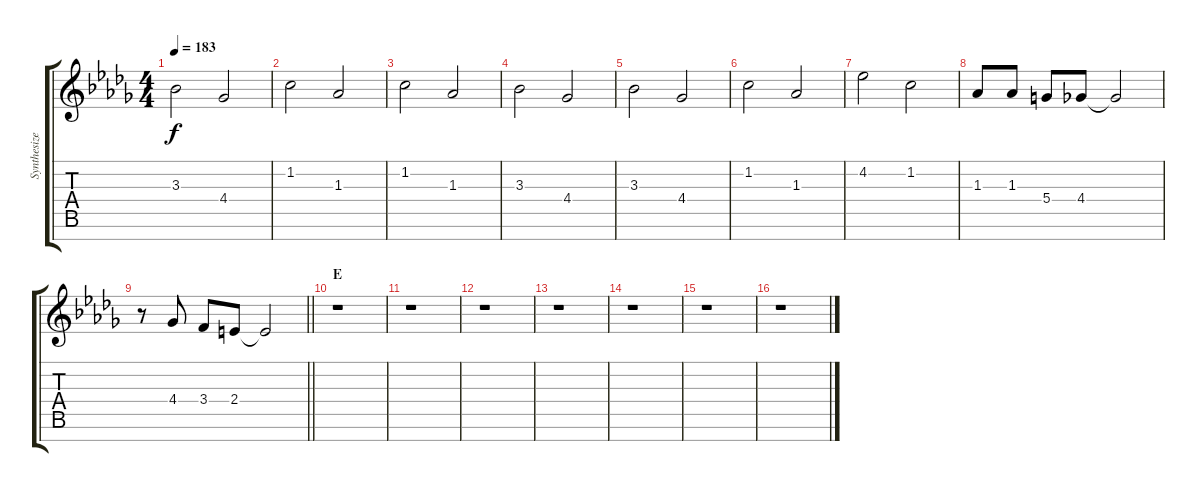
\track ("Synthesizer" "Synthesize") {instrument lead1square}
\staff {score tabs}
\tuning (E5 B4 G4 D4 A3 E3 B2) {hide}
\ts (4 4)
\tempo 183
\clef g2
\ks db
3.3{t}.2{dy f} 4.4.2 |
1.2.2 1.3.2 |
1.2.2 1.3.2 |
3.3.2 4.4.2 |
3.3.2 4.4.2 |
1.2.2 1.3.2 |
4.2.2 1.2.2 |
1.3.8 1.3.8 5.4.8 4.4.8 4.4{t}.2 |
\barLineRight lightlight
r.8 4.4.8 3.4.8 2.4.8 2.4{t}.2 |
\section ("" "E")
r.1 |
r.1 |
r.1 |
r.1 |
r.1 |
r.1 |
r.1
